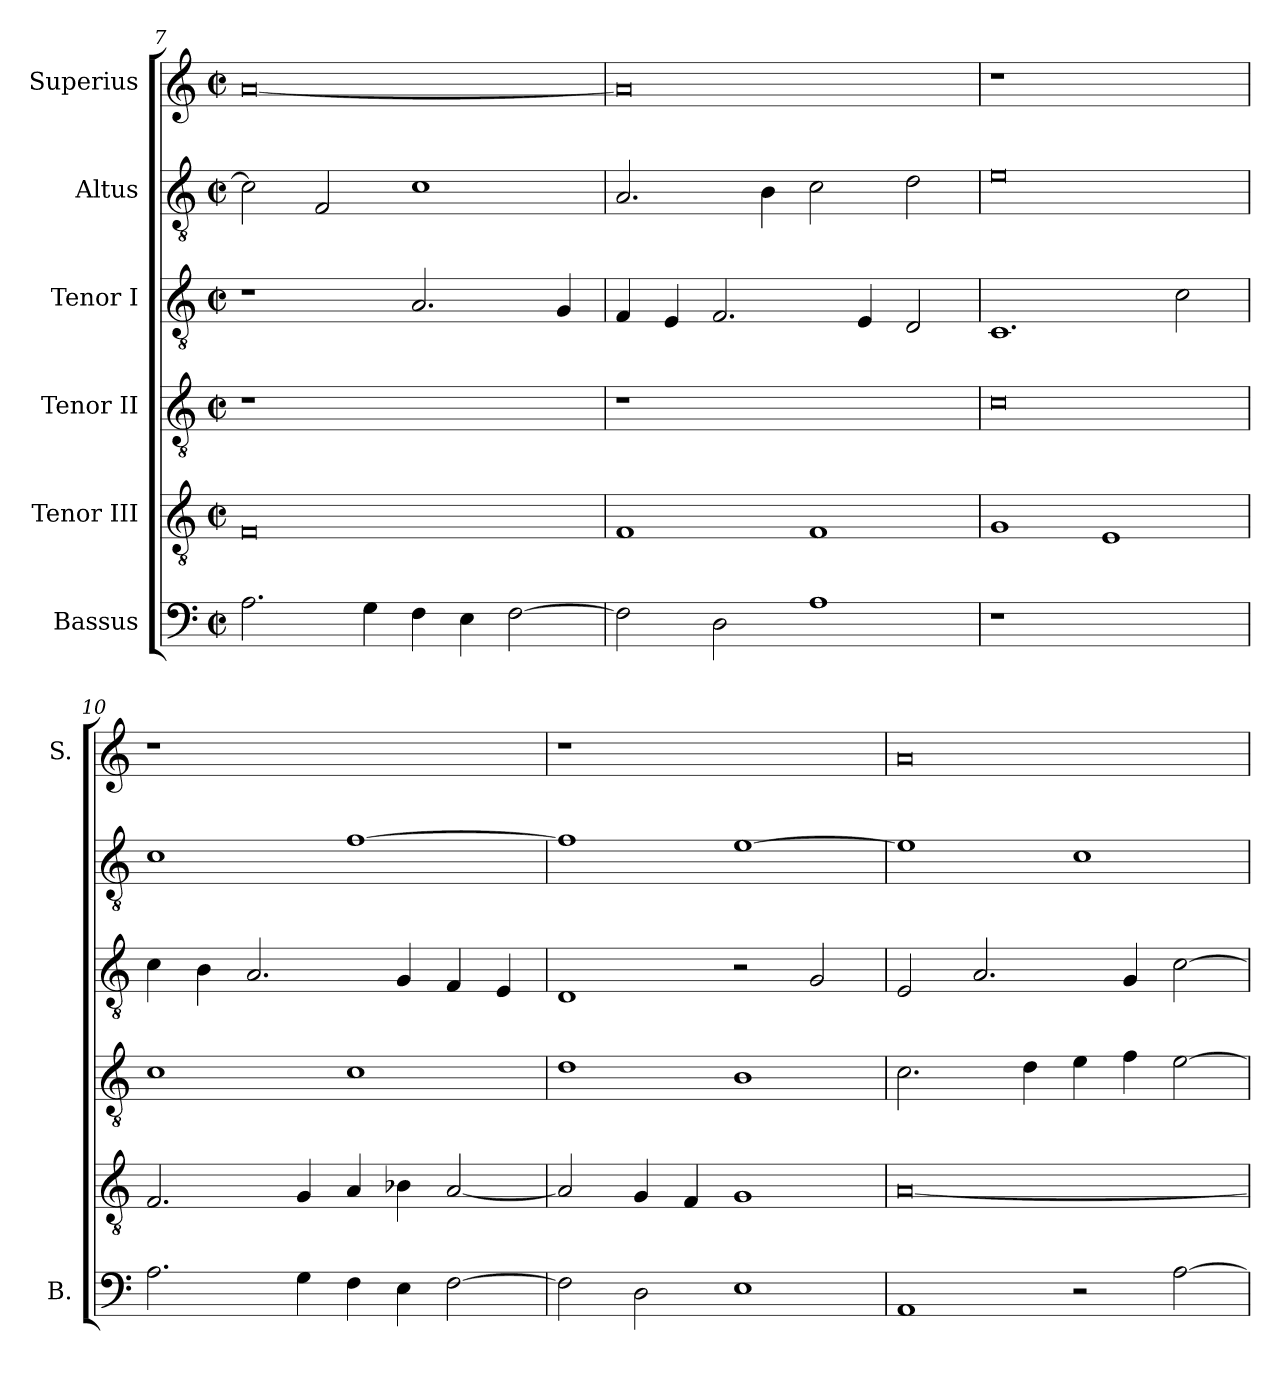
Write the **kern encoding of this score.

**kern	**kern	**kern	**kern	**kern	**kern
*part6	*part5	*part4	*part3	*part2	*part1
*staff6	*staff5	*staff4	*staff3	*staff2	*staff1
*I"Bassus	*I"Tenor III	*I"Tenor II	*I"Tenor I	*I"Altus	*I"Superius
*I'B.	*	*	*	*	*I'S.
!!LO:LB:g=z
*clefF4	*clefGv2	*clefGv2	*clefGv2	*clefGv2	*clefG2
*	*ITrd7c12	*ITrd7c12	*ITrd7c12	*ITrd7c12	*
*k[]	*k[]	*k[]	*k[]	*k[]	*k[]
*C:	*C:	*C:	*C:	*C:	*C:
*M2/2	*M2/2	*M2/2	*M2/2	*M2/2	*M2/2
*met(c|)	*met(c|)	*met(c|)	*met(c|)	*met(c|)	*met(c|)
=7	=7	=7	=7	=7	=7
!	!	!LO:N:vis=1	!	!	!
2.Ai\	0FFi	1r	1r	2Ci\]	[<0ai
.	.	.	.	2FFi/	.
4Gi\	.	.	.	.	.
4Fi\	.	1ryy	2.AAi/	1Ci	.
4Ei\	.	.	.	.	.
[>2Fi\	.	.	.	.	.
.	.	.	4GGi/	.	.
=8	=8	=8	=8	=8	=8
!	!	!LO:N:vis=1	!	!	!
2Fi\]	1FFi	1r	4FFi/	2.AAi/	0ai]
.	.	.	4EEi/	.	.
2Di\	.	.	2.FFi/	.	.
.	.	.	.	4BBi\	.
1Ai	1FFi	1ryy	.	2Ci\	.
.	.	.	4EEi/	.	.
.	.	.	2DDi/	2Di\	.
=9	=9	=9	=9	=9	=9
!LO:N:vis=1	!	!	!	!	!LO:N:vis=1
1r	1GGi	0Ci	1.CCi	0Ei	1r
1ryy	1EEi	.	.	.	1ryy
.	.	.	2Ci\	.	.
=10	=10	=10	=10	=10	=10
!	!	!	!	!	!LO:N:vis=1
2.Ai\	2.FFi/	1Ci	4Ci\	1Ci	1r
.	.	.	4BBi\	.	.
.	.	.	2.AAi/	.	.
4Gi\	4GGi/	.	.	.	.
4Fi\	4AAi/	1Ci	.	[>1Fi	1ryy
4Ei\	4BB-Xi\	.	4GGi/	.	.
[>2Fi\	[<2AAi/	.	4FFi/	.	.
.	.	.	4EEi/	.	.
=11	=11	=11	=11	=11	=11
!	!	!	!	!	!LO:N:vis=1
2Fi\]	2AAi/]	1Di	1DDi	1Fi]	1r
2Di\	4GGi/	.	.	.	.
.	4FFi/	.	.	.	.
1Ei	1GGi	1BBi	2r	[>1Ei	1ryy
.	.	.	2GGi/	.	.
!!LO:PB:g=z
=12	=12	=12	=12	=12	=12
1AAi	[<0AAi	2.Ci\	2EEi/	1Ei]	0ai
.	.	.	2.AAi/	.	.
.	.	4Di\	.	.	.
2r	.	4Ei\	.	1Ci	.
.	.	4Fi\	4GGi/	.	.
[>2Ai\	.	[>2Ei\	[>2Ci\	.	.
=	=	=	=	=	=
*-	*-	*-	*-	*-	*-
